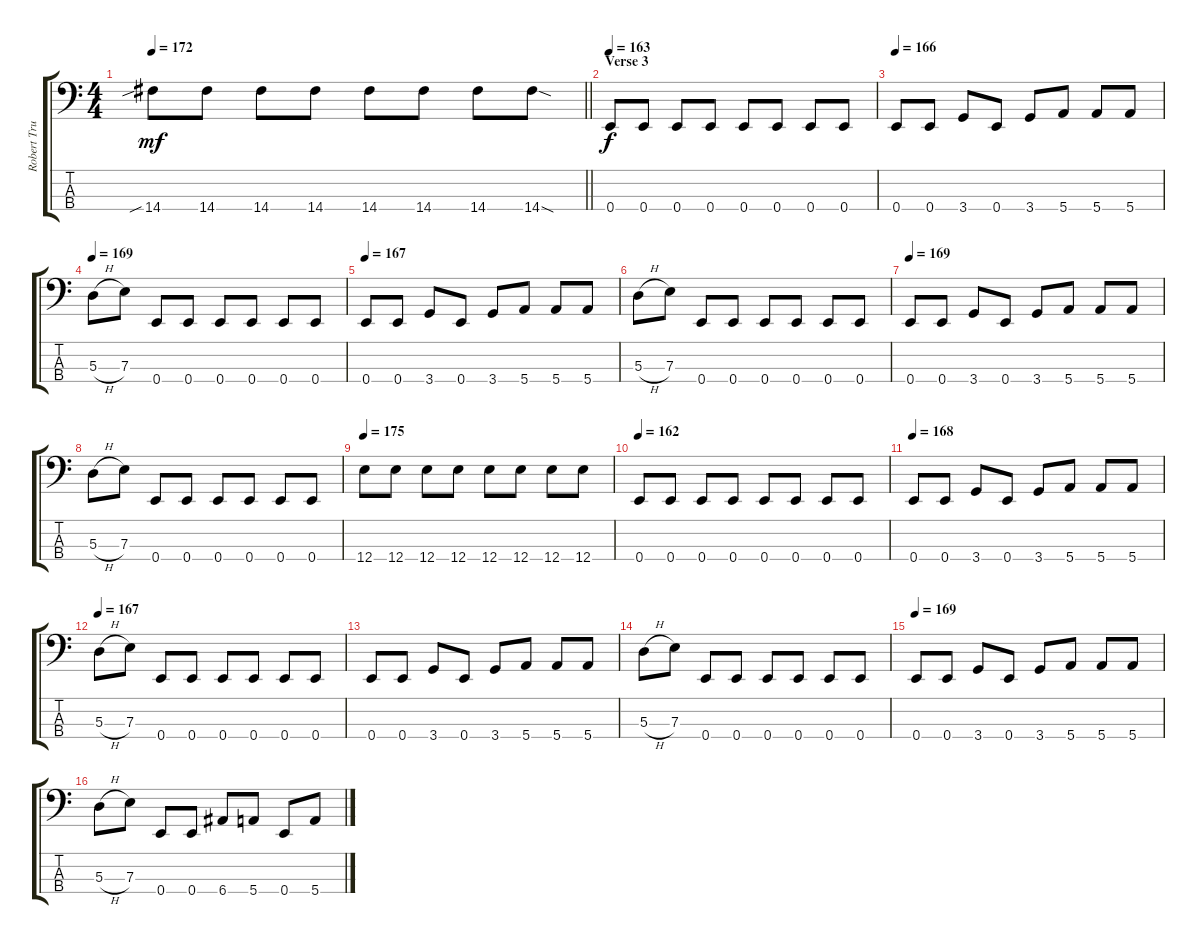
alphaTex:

\track ("Robert Trujillo" "Robert Tru") {instrument electricbasspick}
\staff {score tabs}
\tuning (G2 D2 A1 E1) {hide}
\ts (4 4)
\tempo 172
\clef f4
\barLineRight lightlight
\ks c
14.4{sib}.8{dy mf} 14.4.8 14.4.8 14.4.8 14.4.8 14.4.8 14.4.8 14.4{sod}.8 |
\section ("" "Verse 3")
\tempo 163
0.4.8{dy f} 0.4.8 0.4.8 0.4.8 0.4.8 0.4.8 0.4.8 0.4.8 |
\tempo 166
0.4.8 0.4.8 3.4.8 0.4.8 3.4.8 5.4.8 5.4.8 5.4.8 |
\tempo 169
5.3{h}.8 7.3.8 0.4.8 0.4.8 0.4.8 0.4.8 0.4.8 0.4.8 |
\tempo 167
0.4.8 0.4.8 3.4.8 0.4.8 3.4.8 5.4.8 5.4.8 5.4.8 |
5.3{h}.8 7.3.8 0.4.8 0.4.8 0.4.8 0.4.8 0.4.8 0.4.8 |
\tempo 169
0.4.8 0.4.8 3.4.8 0.4.8 3.4.8 5.4.8 5.4.8 5.4.8 |
5.3{h}.8 7.3.8 0.4.8 0.4.8 0.4.8 0.4.8 0.4.8 0.4.8 |
\tempo 175
12.4.8 12.4.8 12.4.8 12.4.8 12.4.8 12.4.8 12.4.8 12.4.8 |
\tempo 162
0.4.8 0.4.8 0.4.8 0.4.8 0.4.8 0.4.8 0.4.8 0.4.8 |
\tempo 168
0.4.8 0.4.8 3.4.8 0.4.8 3.4.8 5.4.8 5.4.8 5.4.8 |
\tempo 167
5.3{h}.8 7.3.8 0.4.8 0.4.8 0.4.8 0.4.8 0.4.8 0.4.8 |
0.4.8 0.4.8 3.4.8 0.4.8 3.4.8 5.4.8 5.4.8 5.4.8 |
5.3{h}.8 7.3.8 0.4.8 0.4.8 0.4.8 0.4.8 0.4.8 0.4.8 |
\tempo 169
0.4.8 0.4.8 3.4.8 0.4.8 3.4.8 5.4.8 5.4.8 5.4.8 |
5.3{h}.8 7.3.8 0.4.8 0.4.8 6.4.8 5.4.8 0.4.8 5.4.8
